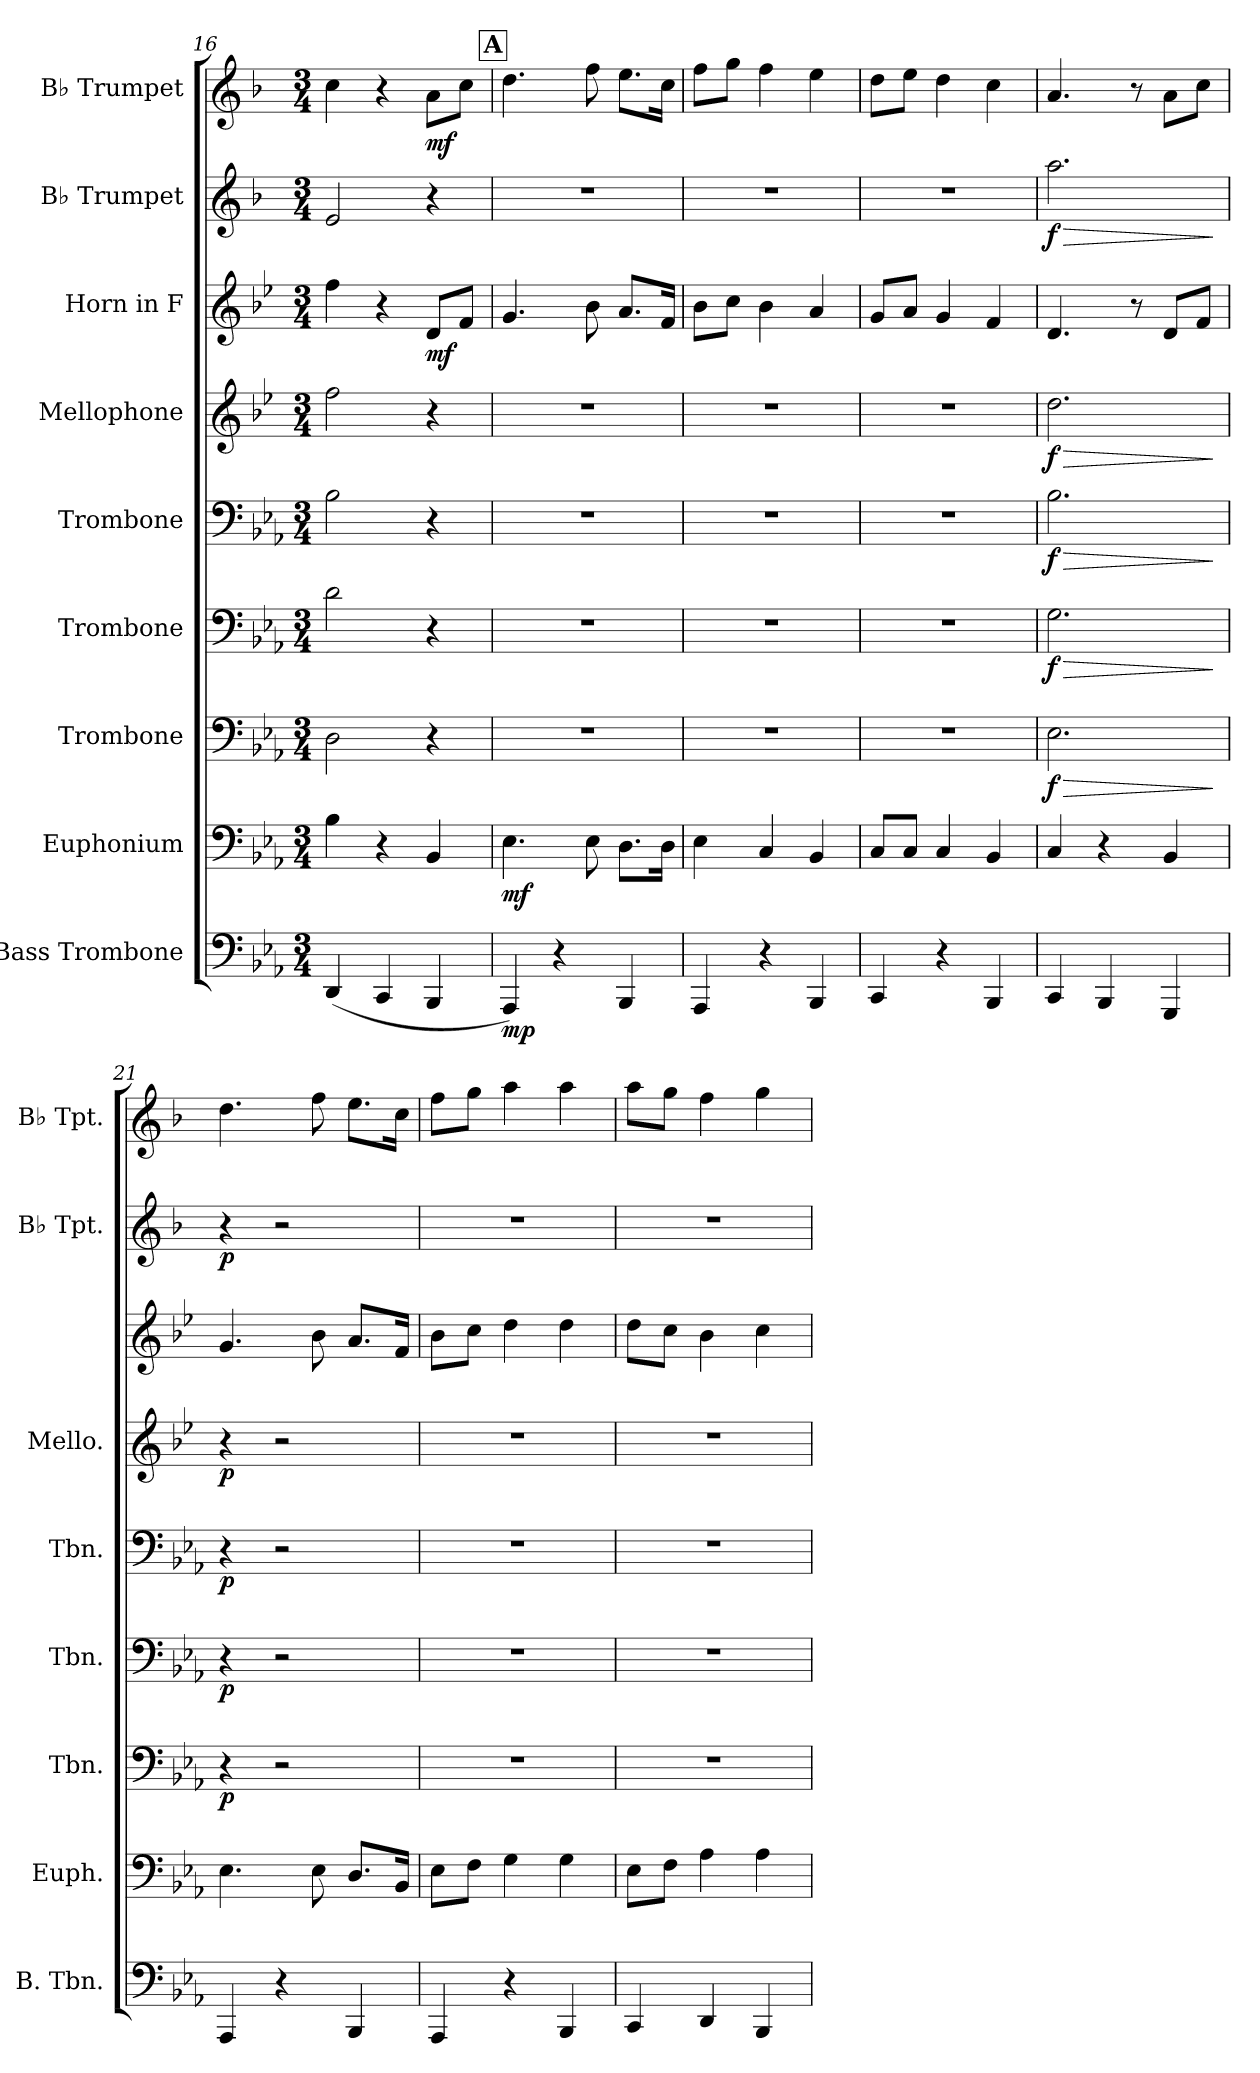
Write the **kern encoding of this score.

**kern	**dynam	**kern	**dynam	**kern	**dynam	**kern	**dynam	**kern	**dynam	**kern	**dynam	**kern	**dynam	**kern	**dynam	**kern	**dynam
*part9	*part9	*part8	*part8	*part7	*part7	*part6	*part6	*part5	*part5	*part4	*part4	*part3	*part3	*part2	*part2	*part1	*part1
*staff9	*staff9	*staff8	*staff8	*staff7	*staff7	*staff6	*staff6	*staff5	*staff5	*staff4	*staff4	*staff3	*staff3	*staff2	*staff2	*staff1	*staff1
*I"Bass Trombone	*	*I"Euphonium	*	*I"Trombone	*	*I"Trombone	*	*I"Trombone	*	*I"Mellophone	*	*I"Horn in F	*	*I"B♭ Trumpet	*	*I"B♭ Trumpet	*
*I'B. Tbn.	*	*I'Euph.	*	*I'Tbn.	*	*I'Tbn.	*	*I'Tbn.	*	*I'Mello.	*	*	*	*I'B♭ Tpt.	*	*I'B♭ Tpt.	*
*clefF4	*	*clefF4	*	*clefF4	*	*clefF4	*	*clefF4	*	*clefG2	*	*clefG2	*	*clefG2	*	*clefG2	*
*	*	*	*	*	*	*	*	*	*	*ITrd4c7	*	*ITrd4c7	*	*ITrd1c2	*	*ITrd1c2	*
*k[b-e-a-]	*	*k[b-e-a-]	*	*k[b-e-a-]	*	*k[b-e-a-]	*	*k[b-e-a-]	*	*k[b-e-a-]	*	*k[b-e-a-]	*	*k[b-e-a-]	*	*k[b-e-a-]	*
*M3/4	*	*M3/4	*	*M3/4	*	*M3/4	*	*M3/4	*	*M3/4	*	*M3/4	*	*M3/4	*	*M3/4	*
=16	=16	=16	=16	=16	=16	=16	=16	=16	=16	=16	=16	=16	=16	=16	=16	=16	=16
(<4DD/	.	4B-\	.	2D\	.	2d\	.	2B-\	.	2b-\	.	4b-\	.	2d/	.	4b-\	.
4CC/	.	4r	.	.	.	.	.	.	.	.	.	4r	.	.	.	4r	.
!	!	!	!	!	!	!	!	!	!	!	!	!	!LO:DY:b	!	!	!	!LO:DY:b
4BBB-/	.	4BB-/	.	4r	.	4r	.	4r	.	4r	.	8G/L	mf	4r	.	8g\L	mf
.	.	.	.	.	.	.	.	.	.	.	.	8B-/J	.	.	.	8b-\J	.
!!LO:REH:place=s1:a:B:fs=14:t=A
=17	=17	=17	=17	=17	=17	=17	=17	=17	=17	=17	=17	=17	=17	=17	=17	=17	=17
!	!LO:DY:b	!	!LO:DY:b	!	!	!	!	!	!	!	!	!	!	!	!	!	!
4AAA-/)	mp	4.E-\	mf	2.r	.	2.r	.	2.r	.	2.r	.	4.c/	.	2.r	.	4.cc\	.
4r	.	.	.	.	.	.	.	.	.	.	.	.	.	.	.	.	.
.	.	8E-\	.	.	.	.	.	.	.	.	.	8e-\	.	.	.	8ee-\	.
4BBB-/	.	8.D\L	.	.	.	.	.	.	.	.	.	8.d/L	.	.	.	8.dd\L	.
.	.	16D\Jk	.	.	.	.	.	.	.	.	.	16B-/Jk	.	.	.	16b-\Jk	.
=18	=18	=18	=18	=18	=18	=18	=18	=18	=18	=18	=18	=18	=18	=18	=18	=18	=18
4AAA-/	.	4E-\	.	2.r	.	2.r	.	2.r	.	2.r	.	8e-\L	.	2.r	.	8ee-\L	.
.	.	.	.	.	.	.	.	.	.	.	.	8f\J	.	.	.	8ff\J	.
4r	.	4C/	.	.	.	.	.	.	.	.	.	4e-\	.	.	.	4ee-\	.
4BBB-/	.	4BB-/	.	.	.	.	.	.	.	.	.	4d/	.	.	.	4dd\	.
=19	=19	=19	=19	=19	=19	=19	=19	=19	=19	=19	=19	=19	=19	=19	=19	=19	=19
4CC/	.	8C/L	.	2.r	.	2.r	.	2.r	.	2.r	.	8c/L	.	2.r	.	8cc\L	.
.	.	8C/J	.	.	.	.	.	.	.	.	.	8d/J	.	.	.	8dd\J	.
4r	.	4C/	.	.	.	.	.	.	.	.	.	4c/	.	.	.	4cc\	.
4BBB-/	.	4BB-/	.	.	.	.	.	.	.	.	.	4B-/	.	.	.	4b-\	.
=20	=20	=20	=20	=20	=20	=20	=20	=20	=20	=20	=20	=20	=20	=20	=20	=20	=20
!	!	!	!	!	!LO:HP:b	!	!LO:HP:b	!	!LO:HP:b	!	!LO:HP:b	!	!	!	!LO:HP:b	!	!
!	!	!	!	!	!LO:DY:n=1:b	!	!LO:DY:n=1:b	!	!LO:DY:n=1:b	!	!LO:DY:n=1:b	!	!	!	!LO:DY:n=1:b	!	!
4CC/	.	4C/	.	2.E-\	> f	2.G\	> f	2.B-\	> f	2.g\	> f	4.G/	.	2.gg\	> f	4.g/	.
4BBB-/	.	4r	.	.	.	.	.	.	.	.	.	.	.	.	.	.	.
.	.	.	.	.	.	.	.	.	.	.	.	8r	.	.	.	8r	.
4GGG/	.	4BB-/	.	.	.	.	.	.	.	.	.	8G/L	.	.	.	8g\L	.
.	.	.	.	.	.	.	.	.	.	.	.	8B-/J	.	.	.	8b-\J	.
.	.	.	.	.	]	.	]	.	]	.	]	.	.	.	]	.	.
=21	=21	=21	=21	=21	=21	=21	=21	=21	=21	=21	=21	=21	=21	=21	=21	=21	=21
!	!	!	!	!	!LO:DY:b	!	!LO:DY:b	!	!LO:DY:b	!	!LO:DY:b	!	!	!	!LO:DY:b	!	!
4AAA-/	.	4.E-\	.	4r	p	4r	p	4r	p	4r	p	4.c/	.	4r	p	4.cc\	.
4r	.	.	.	2r	.	2r	.	2r	.	2r	.	.	.	2r	.	.	.
.	.	8E-\	.	.	.	.	.	.	.	.	.	8e-\	.	.	.	8ee-\	.
4BBB-/	.	8.D/L	.	.	.	.	.	.	.	.	.	8.d/L	.	.	.	8.dd\L	.
.	.	16BB-/Jk	.	.	.	.	.	.	.	.	.	16B-/Jk	.	.	.	16b-\Jk	.
=22	=22	=22	=22	=22	=22	=22	=22	=22	=22	=22	=22	=22	=22	=22	=22	=22	=22
4AAA-/	.	8E-\L	.	2.r	.	2.r	.	2.r	.	2.r	.	8e-\L	.	2.r	.	8ee-\L	.
.	.	8F\J	.	.	.	.	.	.	.	.	.	8f\J	.	.	.	8ff\J	.
4r	.	4G\	.	.	.	.	.	.	.	.	.	4g\	.	.	.	4gg\	.
4BBB-/	.	4G\	.	.	.	.	.	.	.	.	.	4g\	.	.	.	4gg\	.
!!LO:PB:g=z
=23	=23	=23	=23	=23	=23	=23	=23	=23	=23	=23	=23	=23	=23	=23	=23	=23	=23
4CC/	.	8E-\L	.	2.r	.	2.r	.	2.r	.	2.r	.	8g\L	.	2.r	.	8gg\L	.
.	.	8F\J	.	.	.	.	.	.	.	.	.	8f\J	.	.	.	8ff\J	.
4DD/	.	4A-\	.	.	.	.	.	.	.	.	.	4e-\	.	.	.	4ee-\	.
4BBB-/	.	4A-\	.	.	.	.	.	.	.	.	.	4f\	.	.	.	4ff\	.
=	=	=	=	=	=	=	=	=	=	=	=	=	=	=	=	=	=
*-	*-	*-	*-	*-	*-	*-	*-	*-	*-	*-	*-	*-	*-	*-	*-	*-	*-
